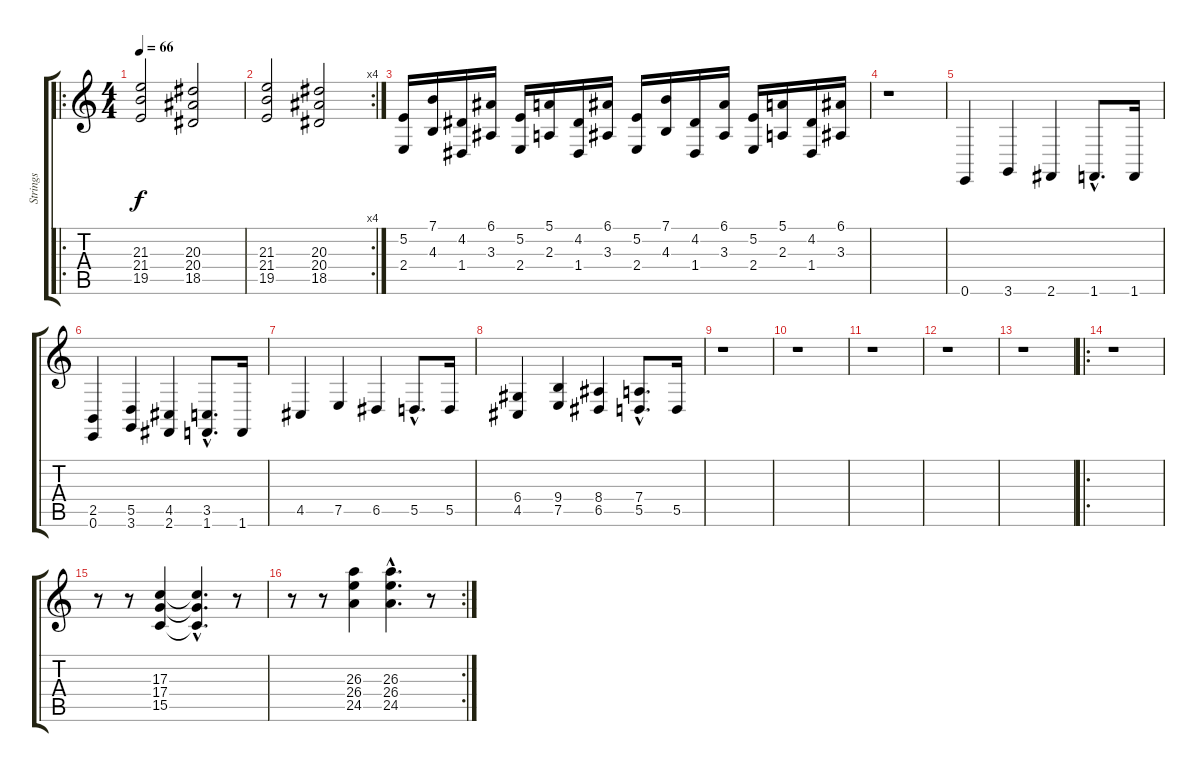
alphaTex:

\track ("Strings" "Strings") {instrument stringensemble1}
\staff {score tabs}
\tuning (E4 B3 G3 D3 A2 E2) {hide}
\ro
\ts (4 4)
\tempo 66
\clef g2
\ks c
(21.3 21.4 19.5).2{dy f instrument stringensemble1} (20.3 20.4 18.5).2 |
\rc 4
(21.3 21.4 19.5).2 (20.3 20.4 18.5).2 |
(5.2 2.4).16 (7.1 4.3).16 (4.2 1.4).16 (6.1 3.3).16 (5.2 2.4).16 (5.1 2.3).16 (4.2 1.4).16 (6.1 3.3).16 (5.2 2.4).16 (7.1 4.3).16 (4.2 1.4).16 (6.1 3.3).16 (5.2 2.4).16 (5.1 2.3).16 (4.2 1.4).16 (6.1 3.3).16 |
r.1 |
0.6.4 3.6.4 2.6.4 1.6{hac}.8{d} 1.6.16 |
(2.5 0.6).4 (5.5 3.6).4 (4.5 2.6).4 (3.5{hac} 1.6{hac}).8{d} 1.6.16 |
4.5.4 7.5.4 6.5.4 5.5{hac}.8{d} 5.5.16 |
(6.4 4.5).4 (9.4 7.5).4 (8.4 6.5).4 (7.4{hac} 5.5{hac}).8{d} 5.5.16 |
r.1 |
r.1 |
r.1 |
r.1 |
r.1 |
\ro
r.1 |
r.8 r.8 (17.3 17.4 15.5).4 (17.3{hac t} 17.4{hac t} 15.5{hac t}).4{d} r.8 |
\rc 2
r.8 r.8 (26.3 26.4 24.5).4 (26.3{hac} 26.4{hac} 24.5{hac}).4{d} r.8
